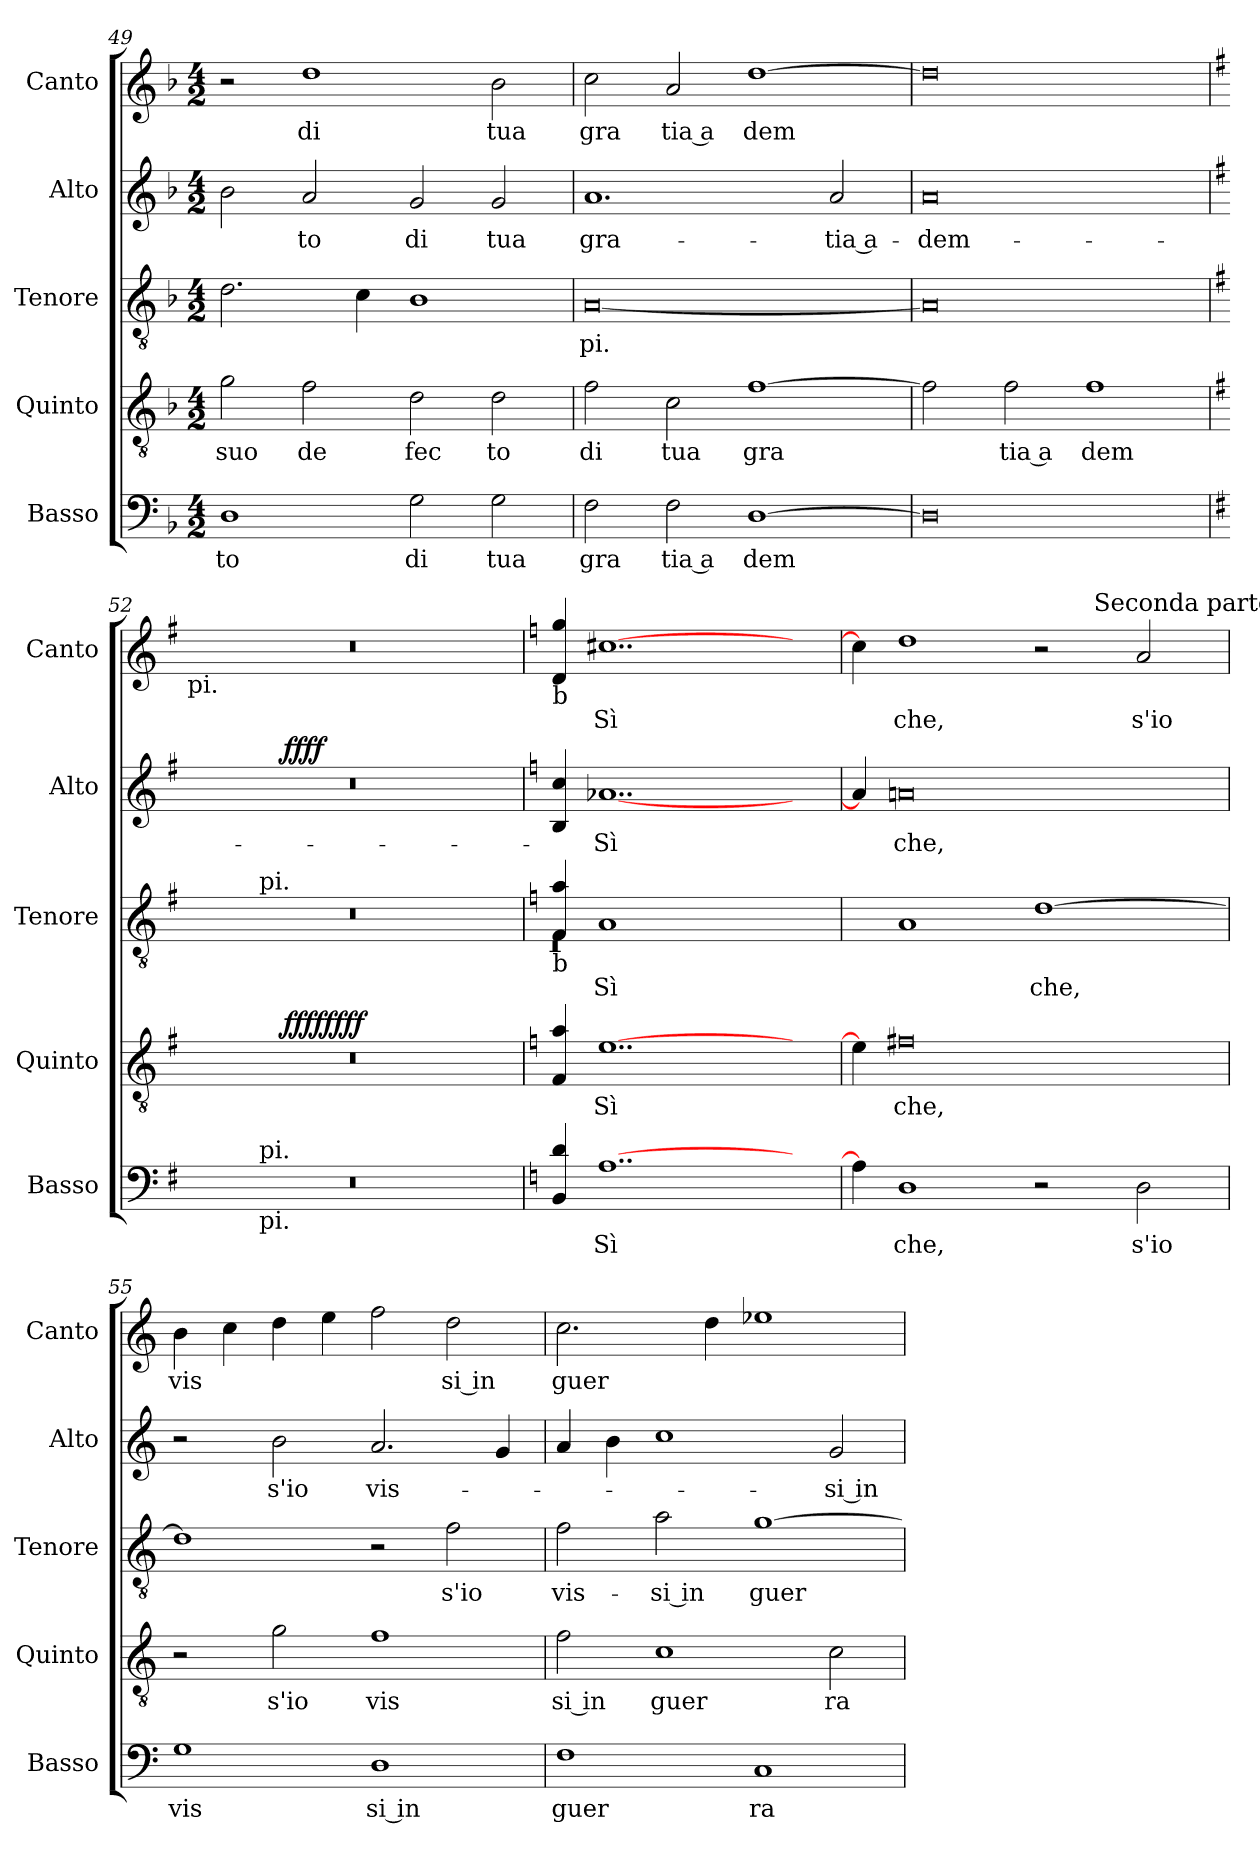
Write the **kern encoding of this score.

**kern	**text	**kern	**text	**dynam	**kern	**text	**kern	**text	**dynam	**kern	**text
*part5	*part5	*part4	*part4	*part4	*part3	*part3	*part2	*part2	*part2	*part1	*part1
*staff5	*staff5	*staff4	*staff4	*staff4	*staff3	*staff3	*staff2	*staff2	*staff2	*staff1	*staff1
*I"Basso	*	*I"Quinto	*	*	*I"Tenore	*	*I"Alto	*	*	*I"Canto	*
*I'Basso	*	*I'Quinto	*	*	*I'Tenore	*	*I'Alto	*	*	*I'Canto	*
!!LO:LB:g=z
*clefF4	*	*clefGv2	*	*	*clefGv2	*	*clefG2	*	*	*clefG2	*
*k[b-]	*	*k[b-]	*	*	*k[b-]	*	*k[b-]	*	*	*k[b-]	*
*F:	*	*F:	*	*	*F:	*	*F:	*	*	*F:	*
*M4/2	*	*M4/2	*	*	*M4/2	*	*M4/2	*	*	*M4/2	*
=49	=49	=49	=49	=49	=49	=49	=49	=49	=49	=49	=49
1D	to	2g\	suo	.	2.d\	.	2b-\	.	.	2r	.
.	.	2f\	de	.	.	.	2a/	-to	.	1dd	di
.	.	.	.	.	4c\	.	.	.	.	.	.
2G\	di	2d\	fec	.	1B-	.	2g/	di	.	.	.
2G\	tua	2d\	to	.	.	.	2g/	tua	.	2b-\	tua
=50	=50	=50	=50	=50	=50	=50	=50	=50	=50	=50	=50
2F\	gra	2f\	di	.	[0A	pi.	1.a	gra-	.	2cc\	gra
2F\	tia a	2c\	tua	.	.	.	.	.	.	2a/	tia a
[1D	dem	[1f	gra	.	.	.	.	.	.	[1dd	dem
.	.	.	.	.	.	.	2a/	tia a-	.	.	.
=51	=51	=51	=51	=51	=51	=51	=51	=51	=51	=51	=51
0D]	.	2f\]	.	.	0A]	.	0a	-dem-	.	0dd]	.
.	.	2f\	tia a	.	.	.	.	.	.	.	.
.	.	1f	dem	.	.	.	.	.	.	.	.
=52	=52	=52	=52	=52	=52	=52	=52	=52	=52	=52	=52
*k[f#]	*	*k[f#]	*	*	*k[f#]	*	*k[f#]	*	*	*k[f#]	*
*G:	*	*G:	*	*	*G:	*	*G:	*	*	*G:	*
*	*	*^	*	*	*	*	*^	*	*	*	*
!	!	!	!	!	!	!	!	!	!	!	!	!LO:TX:b:t=pi.	!
*^	*	*	*	*	*	*^	*	*	*	*	*	*	*
0r	4ryy	.	0r	4..ryy	.	.	0r	4ryy	.	0r	4..ryy	.	.	0r	.
.	16.ryy	.	.	.	.	.	.	16.ryy	.	.	.	.	.	.	.
!	!	!	!	!	!	!	!	!LO:TX:a:t=pi.	!	!	!	!	!	!	!
!	!LO:TX:b:t=pi.	!	!	!	!	!	!	!	!	!	!	!	!	!	!
!	!LO:TX:a:t=pi.	!	!	!	!	!	!	!	!	!	!	!	!	!	!
.	1ryy	.	.	.	.	.	.	1ryy	.	.	.	.	.	.	.
!	!	!	!	!	!	!LO:DY:a	!	!	!	!	!	!	!	!	!
!	!	!	!	!	!	!LO:DY:n=1:b	!	!	!	!	!	!	!LO:DY:b	!	!
.	.	.	.	1ryy	.	ffff ffff	.	.	.	.	1ryy	.	ffff	.	.
.	2ryy	.	.	.	.	.	.	2ryy	.	.	.	.	.	.	.
.	.	.	.	2ryy	.	.	.	.	.	.	2ryy	.	.	.	.
.	8ryy	.	.	.	.	.	.	8ryy	.	.	.	.	.	.	.
.	.	.	.	16ryy	.	.	.	.	.	.	16ryy	.	.	.	.
.	32ryy	.	.	.	.	.	.	32ryy	.	.	.	.	.	.	.
*v	*v	*	*	*	*	*	*	*	*	*v	*v	*	*	*	*
*	*	*v	*v	*	*	*	*	*	*	*	*	*	*
=53	=53	=53	=53	=53	=53	=53	=53	=53	=53	=53	=53	=53
*k[]	*	*k[]	*	*	*k[]	*	*	*k[]	*	*	*k[]	*
*C:	*	*C:	*	*	*C:	*	*	*C:	*	*	*C:	*
*^	*	*^	*	*	*	*	*	*^	*	*	*	*
!	!	!	!	!	!	!	!	!	!	!	!	!	!	!LO:TX:b:t=b	!
!	!	!	!	!	!	!	!LO:TX:b:t=b	!	!	!	!	!	!	!	!
!	!	!	!LO:TX:b:t=b	!	!	!	!	!	!	!	!	!	!	!	!
!LO:TX:b:t=b	!	!	!	!	!	!	!	!	!	!	!	!	!	!	!
*v	*v	*	*	*	*	*	*	*	*	*v	*v	*	*	*	*
*	*	*v	*v	*	*	*	*	*	*	*	*	*	*
4BB/ 4d/	.	4F/ 4a/	.	.	4F/ 4a/	0rC	.	4B/ 4cc/	.	.	4d/ 4gg/	.
[1..A	Sì	[1..e	Sì	.	1A	.	Sì	[1..a-X	-Sì	.	[1..cc#X	Sì
.	.	.	.	.	2.ryy	.	.	.	.	.	.	.
4ryy	.	4ryy	.	.	4ryy	4ryy	.	4ryy	.	.	4ryy	.
*	*	*	*	*	*v	*v	*	*	*	*	*	*
=54	=54	=54	=54	=54	=54	=54	=54	=54	=54	=54	=54
*	*	*	*	*	*	*	*	*	*	*^	*
4A]	.	4e]	.	.	4ryy	.	4a-]	.	.	4cc#]	1ryy	.
1D	che,	0f#X	che,	.	1A	.	0a	che,	.	1dd	.	che,
.	.	.	.	.	.	.	.	.	.	.	2ryy	.
2r	.	.	.	.	[1d	che,	.	.	.	2r	.	.
.	.	.	.	.	.	.	.	.	.	.	32ryy	.
!	!	!	!	!	!	!	!	!	!	!	!LO:TX:a:t=Seconda parte	!
.	.	.	.	.	.	.	.	.	.	.	2ryy	.
2D\	s'io	.	.	.	.	.	.	.	.	2a/	.	s'io
.	.	.	.	.	.	.	.	.	.	.	8..ryy	.
*	*	*	*	*	*	*	*	*	*	*v	*v	*
!!LO:PB:g=z
=55	=55	=55	=55	=55	=55	=55	=55	=55	=55	=55	=55
1G	vis	2r	.	.	1d]	.	2r	.	.	4b\	vis
.	.	.	.	.	.	.	.	.	.	4cc\	.
.	.	2g\	s'io	.	.	.	2b\	s'io	.	4dd\	.
.	.	.	.	.	.	.	.	.	.	4ee\	.
1D	si in	1f	vis	.	2r	.	2.a/	vis-	.	2ff\	.
.	.	.	.	.	2f\	s'io	.	.	.	2dd\	si in
.	.	.	.	.	.	.	4g/	.	.	.	.
=56	=56	=56	=56	=56	=56	=56	=56	=56	=56	=56	=56
1F	guer	2f\	si in	.	2f\	vis-	4a/	.	.	2.cc\	guer
.	.	.	.	.	.	.	4b\	.	.	.	.
.	.	1c	guer	.	2a\	si in	1cc	.	.	.	.
.	.	.	.	.	.	.	.	.	.	4dd\	.
1C	ra	.	.	.	[1g	guer-	.	.	.	1ee-X	.
.	.	2c\	ra	.	.	.	2g/	si in	.	.	.
=	=	=	=	=	=	=	=	=	=	=	=
*-	*-	*-	*-	*-	*-	*-	*-	*-	*-	*-	*-
